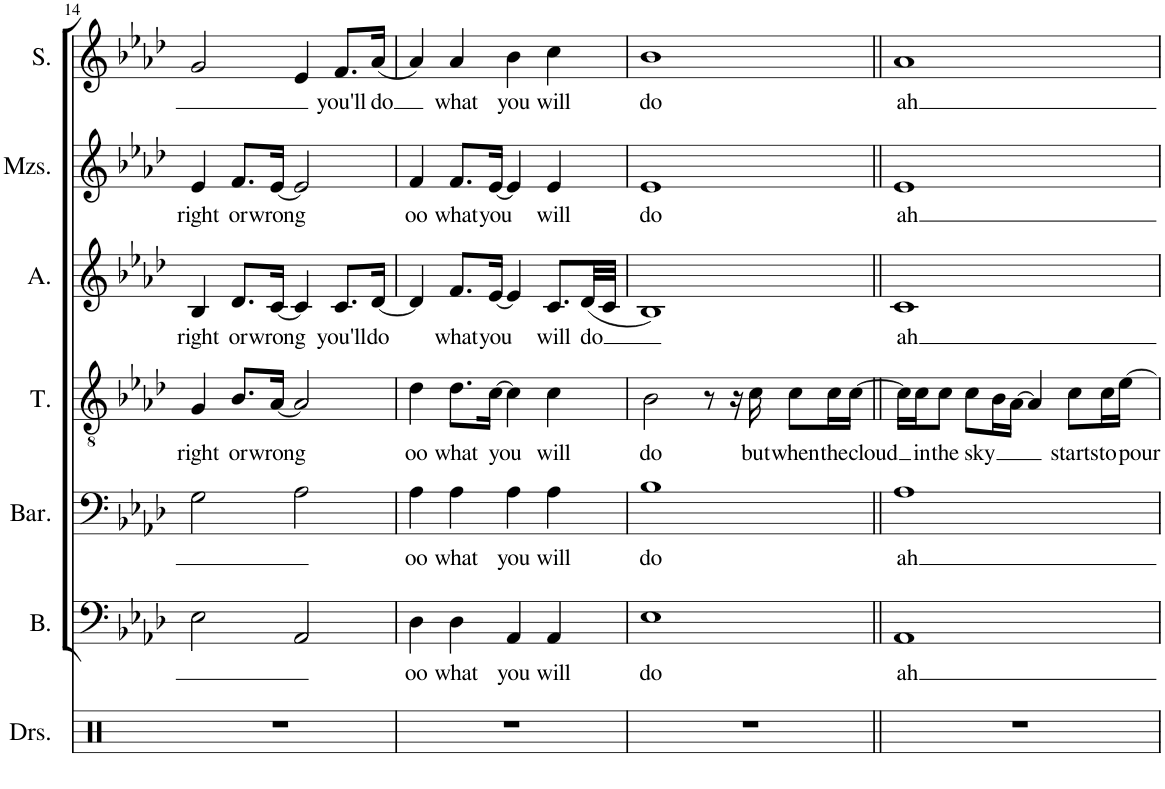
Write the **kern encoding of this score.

**kern	**kern	**text	**kern	**text	**kern	**text	**kern	**text	**kern	**text	**kern	**text
*part7	*part6	*part6	*part5	*part5	*part4	*part4	*part3	*part3	*part2	*part2	*part1	*part1
*staff7	*staff6	*staff6	*staff5	*staff5	*staff4	*staff4	*staff3	*staff3	*staff2	*staff2	*staff1	*staff1
*I"Drumset	*I"Bass	*	*I"Baritone	*	*I"Tenor	*	*I"Alto	*	*I"Mezzo-soprano	*	*I"Soprano	*
*I'Drs.	*I'B.	*	*I'Bar.	*	*I'T.	*	*I'A.	*	*I'Mzs.	*	*I'S.	*
!!LO:PB:g=z
*clefX	*clefF4	*	*clefF4	*	*clefGv2	*	*clefG2	*	*clefG2	*	*clefG2	*
*k[]	*k[b-e-a-d-]	*	*k[b-e-a-d-]	*	*k[b-e-a-d-]	*	*k[b-e-a-d-]	*	*k[b-e-a-d-]	*	*k[b-e-a-d-]	*
*M4/4	*M4/4	*	*M4/4	*	*M4/4	*	*M4/4	*	*M4/4	*	*M4/4	*
=14	=14	=14	=14	=14	=14	=14	=14	=14	=14	=14	=14	=14
!	!	!	!	!	!	!LO:LY:b	!	!LO:LY:b	!	!LO:LY:b	!	!
1r	2E-\	.	2G\	.	4G/	right	4B-/	right	4e-/	right	2g/	.
!	!	!	!	!	!	!LO:LY:b	!	!LO:LY:b	!	!LO:LY:b	!	!
.	.	.	.	.	8.B-/L	or	8.d-/L	or	8.f/L	or	.	.
!	!	!	!	!	!	!LO:LY:b	!	!LO:LY:b	!	!LO:LY:b	!	!
.	.	.	.	.	[16A-/Jk	wrong	[16c/Jk	wrong	[16e-/Jk	wrong	.	.
.	2AA-/	.	2A-\	.	2A-/]	.	4c/]	.	2e-/]	.	4e-/	.
!	!	!	!	!	!	!	!	!LO:LY:b	!	!	!	!LO:LY:b
.	.	.	.	.	.	.	8.c/L	you'll	.	.	8.f/L	you'll
!	!	!	!	!	!	!	!	!LO:LY:b	!	!	!	!LO:LY:b
.	.	.	.	.	.	.	[16d-/Jk	do	.	.	(16a-/Jk	do
=15	=15	=15	=15	=15	=15	=15	=15	=15	=15	=15	=15	=15
!	!	!LO:LY:b	!	!LO:LY:b	!	!LO:LY:b	!	!	!	!LO:LY:b	!	!
1r	4D-\	oo	4A-\	oo	4d-\	oo	4d-/]	.	4f/	oo	4a-/)	.
!	!	!LO:LY:b	!	!LO:LY:b	!	!LO:LY:b	!	!LO:LY:b	!	!LO:LY:b	!	!LO:LY:b
.	4D-\	what	4A-\	what	8.d-\L	what	8.f/L	what	8.f/L	what	4a-/	what
!	!	!	!	!	!	!LO:LY:b	!	!LO:LY:b	!	!LO:LY:b	!	!
.	.	.	.	.	[16c\Jk	you	[16e-/Jk	you	[16e-/Jk	you	.	.
!	!	!LO:LY:b	!	!LO:LY:b	!	!	!	!	!	!	!	!LO:LY:b
.	4AA-/	you	4A-\	you	4c\]	.	4e-/]	.	4e-/]	.	4b-\	you
!	!	!LO:LY:b	!	!LO:LY:b	!	!LO:LY:b	!	!LO:LY:b	!	!LO:LY:b	!	!LO:LY:b
.	4AA-/	will	4A-\	will	4c\	will	8.c/L	will	4e-/	will	4cc\	will
!	!	!	!	!	!	!	!	!LO:LY:b	!	!	!	!
.	.	.	.	.	.	.	(32d-/LL	do	.	.	.	.
.	.	.	.	.	.	.	32c/JJJ	.	.	.	.	.
=16	=16	=16	=16	=16	=16	=16	=16	=16	=16	=16	=16	=16
!	!	!LO:LY:b	!	!LO:LY:b	!	!LO:LY:b	!	!	!	!LO:LY:b	!	!LO:LY:b
1r	1E-	do	1B-	do	2B-\	do	1B-)	.	1e-	do	1b-	do
.	.	.	.	.	8r	.	.	.	.	.	.	.
.	.	.	.	.	16r	.	.	.	.	.	.	.
!	!	!	!	!	!	!LO:LY:b	!	!	!	!	!	!
.	.	.	.	.	16c\	but	.	.	.	.	.	.
!	!	!	!	!	!	!LO:LY:b	!	!	!	!	!	!
.	.	.	.	.	8c\L	when	.	.	.	.	.	.
!	!	!	!	!	!	!LO:LY:b	!	!	!	!	!	!
.	.	.	.	.	16c\L	the	.	.	.	.	.	.
!	!	!	!	!	!	!LO:LY:b	!	!	!	!	!	!
.	.	.	.	.	[16c\JJ	cloud	.	.	.	.	.	.
=17||	=17||	=17||	=17||	=17||	=17||	=17||	=17||	=17||	=17||	=17||	=17||	=17||
!	!	!LO:LY:b	!	!LO:LY:b	!	!	!	!LO:LY:b	!	!LO:LY:b	!	!LO:LY:b
1r	1AA-	-ah	1A-	ah	16c\LL]	.	1c	ah	1e-	ah	1a-	ah
!	!	!	!	!	!	!LO:LY:b	!	!	!	!	!	!
.	.	.	.	.	16c\J	in	.	.	.	.	.	.
!	!	!	!	!	!	!LO:LY:b	!	!	!	!	!	!
.	.	.	.	.	8c\J	the	.	.	.	.	.	.
!	!	!	!	!	!	!LO:LY:b	!	!	!	!	!	!
.	.	.	.	.	8c\L	sky	.	.	.	.	.	.
.	.	.	.	.	16B-\L	.	.	.	.	.	.	.
.	.	.	.	.	[16A-\JJ	.	.	.	.	.	.	.
.	.	.	.	.	4A-/]	.	.	.	.	.	.	.
!	!	!	!	!	!	!LO:LY:b	!	!	!	!	!	!
.	.	.	.	.	8c\L	starts	.	.	.	.	.	.
!	!	!	!	!	!	!LO:LY:b	!	!	!	!	!	!
.	.	.	.	.	16c\L	to	.	.	.	.	.	.
!	!	!	!	!	!	!LO:LY:b	!	!	!	!	!	!
.	.	.	.	.	[16e-\JJ	pour	.	.	.	.	.	.
=	=	=	=	=	=	=	=	=	=	=	=	=
*-	*-	*-	*-	*-	*-	*-	*-	*-	*-	*-	*-	*-
